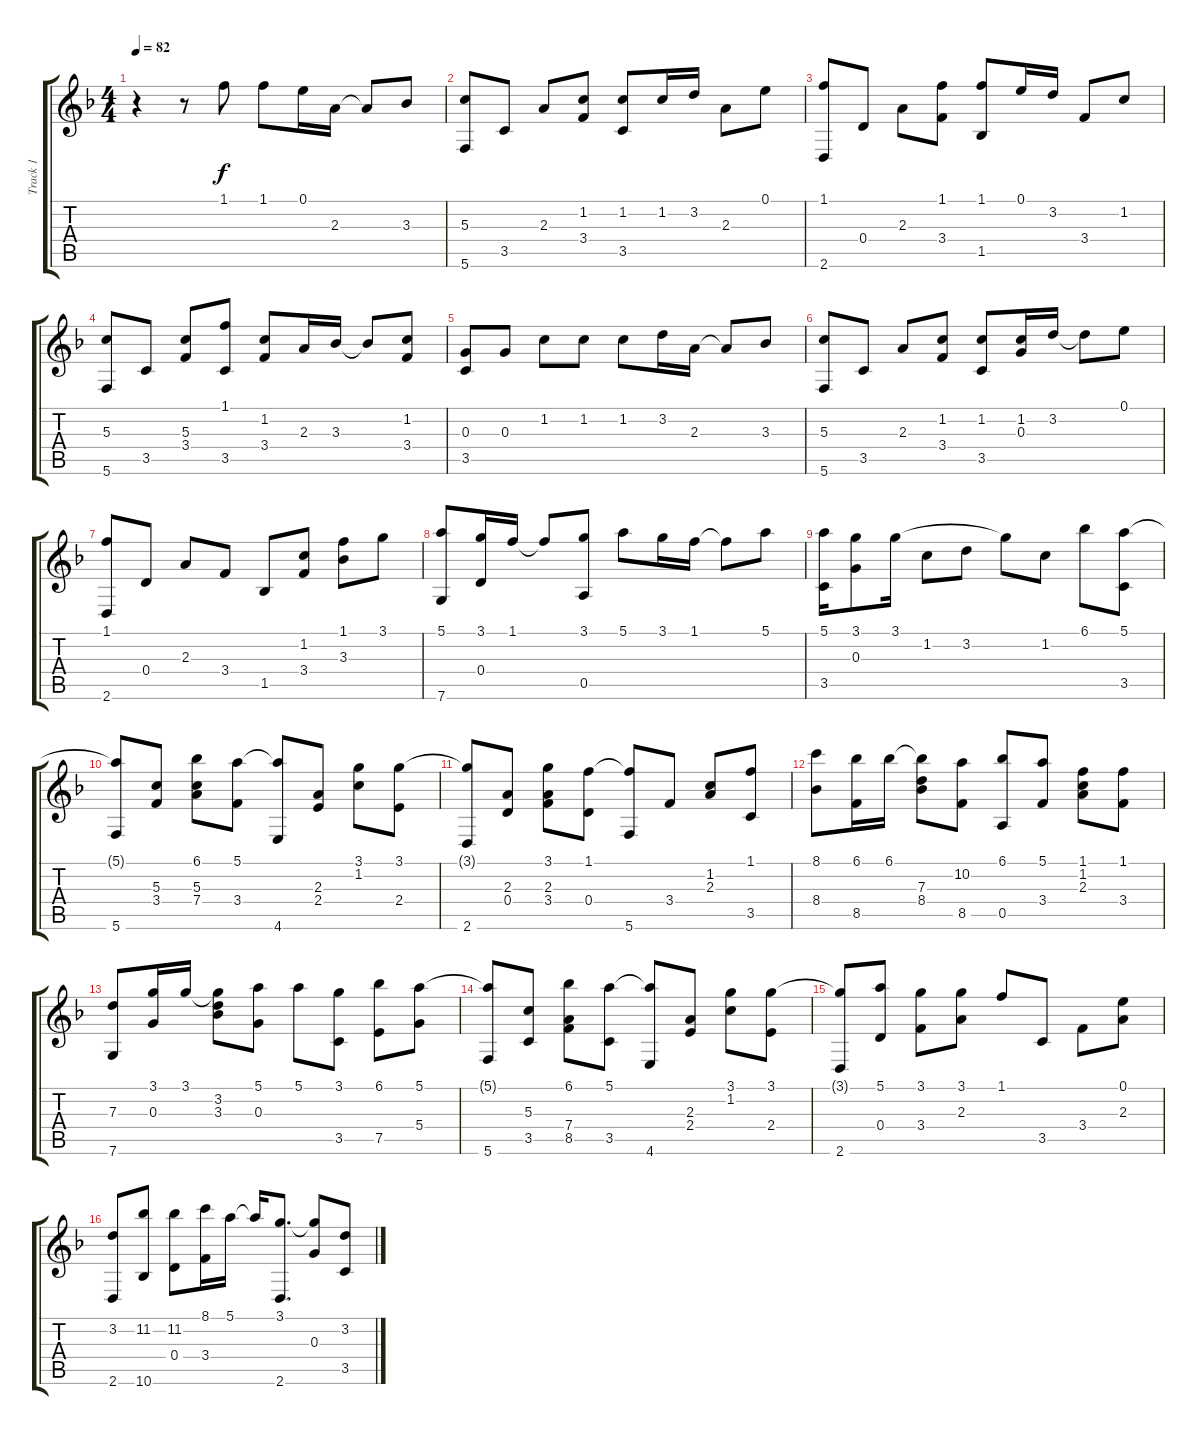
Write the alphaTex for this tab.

\track ("Track 1" "Track 1") {instrument acousticguitarsteel}
\staff {score tabs}
\tuning (E4 B3 G3 D3 A2 C2) {hide}
\ts (4 4)
\tempo 82
\clef g2
\ks f
r.4{dy f instrument acousticguitarsteel} r.8 1.1.8 1.1.8 0.1.16 2.3.16 2.3{t}.8 3.3.8 |
(5.3 5.6).8 3.5.8 2.3.8 (1.2 3.4).8 (1.2 3.5).8 1.2.16 3.2.16 2.3.8 0.1.8 |
(1.1 2.6).8 0.4.8 2.3.8 (1.1 3.4).8 (1.1 1.5).8 0.1.16 3.2.16 3.4.8 1.2.8 |
(5.3 5.6).8 3.5.8 (5.3 3.4).8 (1.1 3.5).8 (1.2 3.4).8 2.3.16 3.3.16 3.3{t}.8 (1.2 3.4).8 |
(0.3 3.5).8 0.3.8 1.2.8 1.2.8 1.2.8 3.2.16 2.3.16 2.3{t}.8 3.3.8 |
(5.3 5.6).8 3.5.8 2.3.8 (1.2 3.4).8 (1.2 3.5).8 (1.2 0.3).16 3.2.16 3.2{t}.8 0.1.8 |
(1.1 2.6).8 0.4.8 2.3.8 3.4.8 1.5.8 (1.2 3.4).8 (1.1 3.3).8 3.1.8 |
(5.1 7.6).8 (3.1 0.4).16 1.1.16 1.1{t}.8 (3.1 0.5).8 5.1.8 3.1.16 1.1.16 1.1{t}.8 5.1.8 |
(5.1 3.5).16 (3.1 0.3).8 3.1.16 1.2.8 3.2.8 3.1{t}.8 1.2.8 6.1.8 (5.1 3.5).8 |
(5.1{t} 5.6).8 (5.3 3.4).8 (6.1 5.3 7.4).8 (5.1 3.4).8 (5.1{t} 4.6).8 (2.3 2.4).8 (3.1 1.2).8 (3.1 2.4).8 |
(3.1{t} 2.6).8 (2.3 0.4).8 (3.1 2.3 3.4).8 (1.1 0.4).8 (1.1{t} 5.6).8 3.4.8 (1.2 2.3).8 (1.1 3.5).8 |
(8.1 8.4).8 (6.1 8.5).16 6.1.16 (6.1{t} 7.3 8.4).8 (10.2 8.5).8 (6.1 0.5).8 (5.1 3.4).8 (1.1 1.2 2.3).8 (1.1 3.4).8 |
(7.3 7.6).8 (3.1 0.3).16 3.1.16 (3.1{t} 3.2 3.3).8 (5.1 0.3).8 5.1.8 (3.1 3.5).8 (6.1 7.5).8 (5.1 5.4).8 |
(5.1{t} 5.6).8 (5.3 3.5).8 (6.1 7.4 8.5).8 (5.1 3.5).8 (5.1{t} 4.6).8 (2.3 2.4).8 (3.1 1.2).8 (3.1 2.4).8 |
(3.1{t} 2.6).8 (5.1 0.4).8 (3.1 3.4).8 (3.1 2.3).8 1.1.8 3.5.8 3.4.8 (0.1 2.3).8 |
(3.2 2.6).8 (11.2 10.6).8 (11.2 0.4).8 (8.1 3.4).16 5.1.16 5.1{t}.16 (3.1 2.6).8{d} (3.1{t} 0.3).8 (3.2 3.5).8
